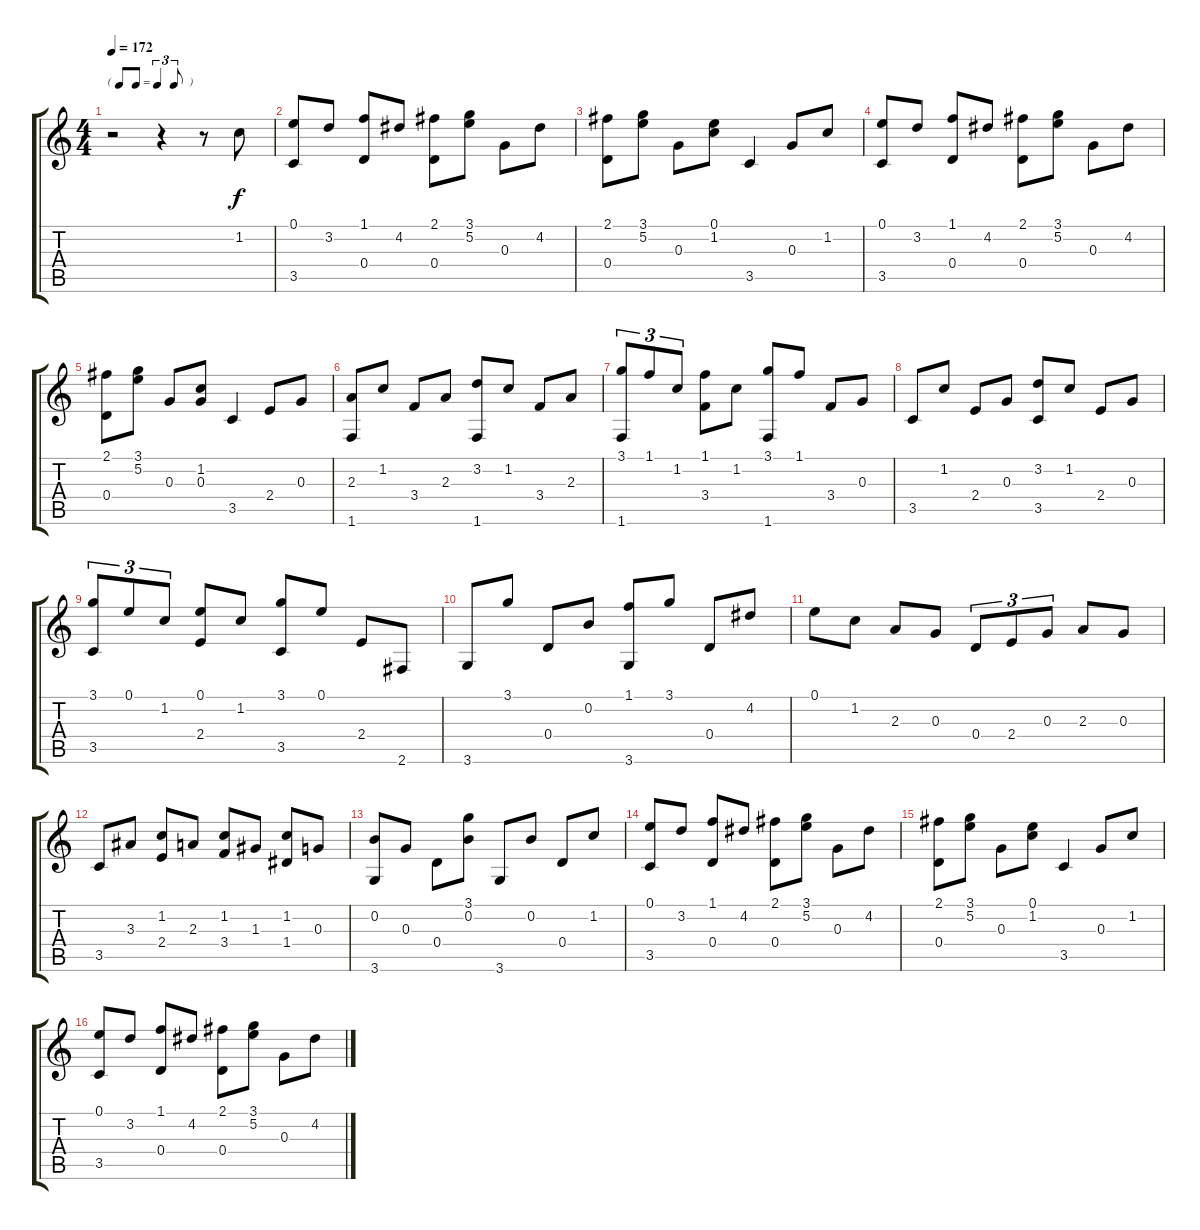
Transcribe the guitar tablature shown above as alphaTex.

\track "" {instrument acousticguitarsteel}
\staff {score tabs}
\tuning (E4 B3 G3 D3 A2 E2) {hide}
\ts (4 4)
\tf triplet8th
\tempo 172
\clef g2
\ks c
r.2{dy f instrument acousticguitarsteel} r.4 r.8 1.2.8 |
(0.1 3.5).8 3.2.8 (1.1 0.4).8 4.2.8 (2.1 0.4).8 (3.1 5.2).8 0.3.8 4.2.8 |
(2.1 0.4).8 (3.1 5.2).8 0.3.8 (0.1 1.2).8 3.5.4 0.3.8 1.2.8 |
(0.1 3.5).8 3.2.8 (1.1 0.4).8 4.2.8 (2.1 0.4).8 (3.1 5.2).8 0.3.8 4.2.8 |
(2.1 0.4).8 (3.1 5.2).8 0.3.8 (1.2 0.3).8 3.5.4 2.4.8 0.3.8 |
(2.3 1.6).8 1.2.8 3.4.8 2.3.8 (3.2 1.6).8 1.2.8 3.4.8 2.3.8 |
(3.1 1.6).8{tu (3 2)} 1.1.8{tu (3 2)} 1.2.8{tu (3 2)} (1.1 3.4).8 1.2.8 (3.1 1.6).8 1.1.8 3.4.8 0.3.8 |
3.5.8 1.2.8 2.4.8 0.3.8 (3.2 3.5).8 1.2.8 2.4.8 0.3.8 |
(3.1 3.5).8{tu (3 2)} 0.1.8{tu (3 2)} 1.2.8{tu (3 2)} (0.1 2.4).8 1.2.8 (3.1 3.5).8 0.1.8 2.4.8 2.6.8 |
3.6.8 3.1.8 0.4.8 0.2.8 (1.1 3.6).8 3.1.8 0.4.8 4.2.8 |
0.1.8 1.2.8 2.3.8 0.3.8 0.4.8{tu (3 2)} 2.4.8{tu (3 2)} 0.3.8{tu (3 2)} 2.3.8 0.3.8 |
3.5.8 3.3.8 (1.2 2.4).8 2.3.8 (1.2 3.4).8 1.3.8 (1.2 1.4).8 0.3.8 |
(0.2 3.6).8 0.3.8 0.4.8 (3.1 0.2).8 3.6.8 0.2.8 0.4.8 1.2.8 |
(0.1 3.5).8 3.2.8 (1.1 0.4).8 4.2.8 (2.1 0.4).8 (3.1 5.2).8 0.3.8 4.2.8 |
(2.1 0.4).8 (3.1 5.2).8 0.3.8 (0.1 1.2).8 3.5.4 0.3.8 1.2.8 |
(0.1 3.5).8 3.2.8 (1.1 0.4).8 4.2.8 (2.1 0.4).8 (3.1 5.2).8 0.3.8 4.2.8
